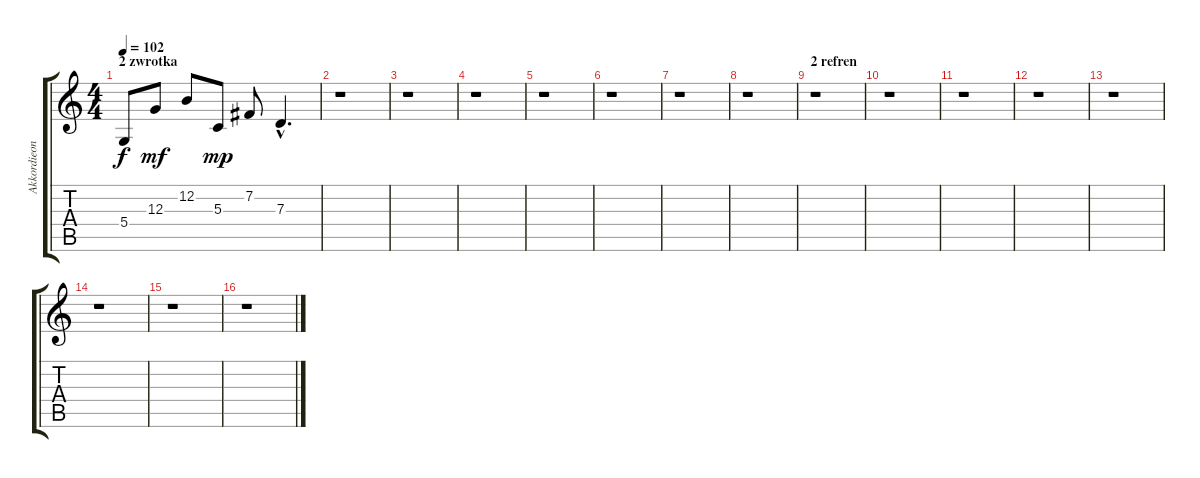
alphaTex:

\track ("Akkordieon" "Akkordieon") {instrument tangoaccordion}
\staff {score tabs}
\tuning (E4 B3 G3 D3 A2 E2) {hide}
\ts (4 4)
\section ("" "2 zwrotka")
\tempo 102
\clef g2
\ks c
5.4{t}.8{dy f} 12.3.8{dy mf} 12.2.8 5.3.8{dy mp} 7.2.8 7.3{hac}.4{d} |
r.1 |
r.1 |
r.1 |
r.1 |
r.1 |
r.1 |
r.1 |
\section ("" "2 refren")
r.1 |
r.1 |
r.1 |
r.1 |
r.1 |
r.1 |
r.1 |
r.1
